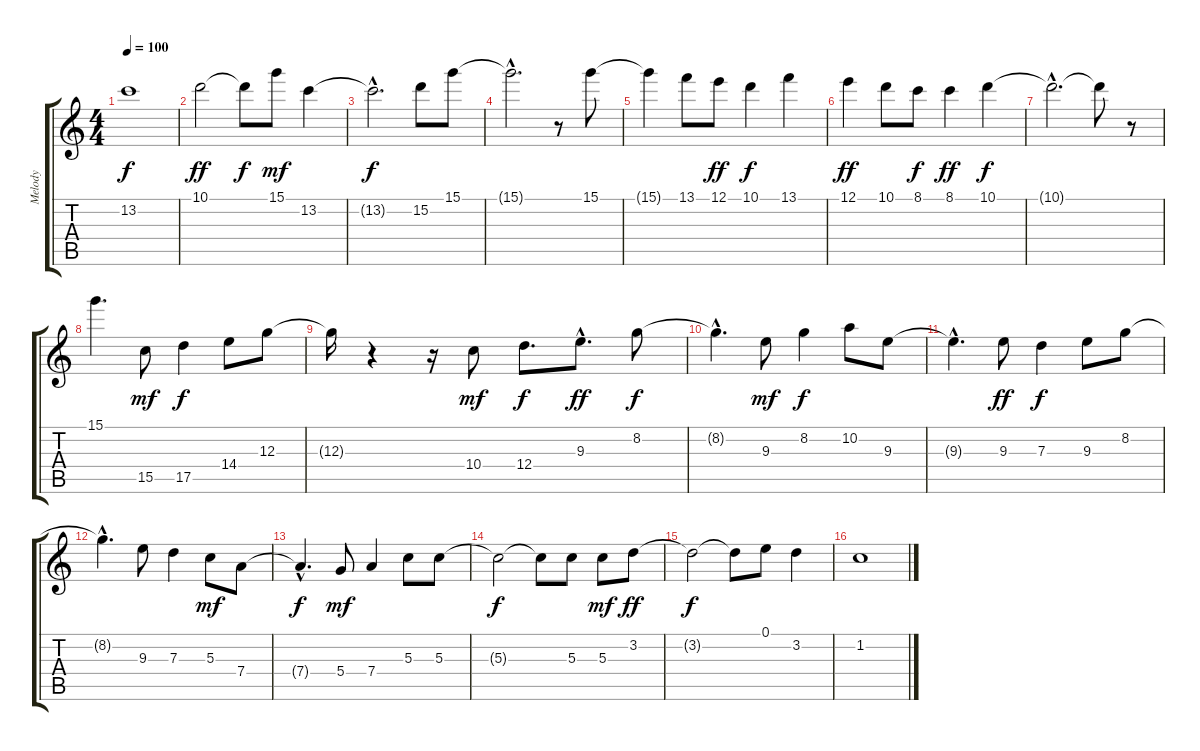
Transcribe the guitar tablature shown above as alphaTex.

\track ("Melody" "Melody") {instrument acousticguitarnylon}
\staff {score tabs}
\tuning (E4 B3 G3 D3 A2 E2) {hide}
\ts (4 4)
\tempo 100
\clef g2
\ks c
13.2.1{dy f} |
10.1.2{dy ff} 10.1{t}.8{dy f} 15.1.8{dy mf} 13.2.4 |
13.2{hac t}.2{d dy f} 15.2.8 15.1.8 |
15.1{hac t}.2{d} r.8 15.1.8 |
15.1{t}.4 13.1.8 12.1.8{dy ff} 10.1.4{dy f} 13.1.4 |
12.1.4{dy ff} 10.1.8 8.1.8{dy f} 8.1.4{dy ff} 10.1.4{dy f} |
10.1{hac t}.2{d} 10.1{t}.8 r.8 |
15.1.4{d} 15.5.8{dy mf} 17.5.4{dy f} 14.4.8 12.3.8 |
12.3{t}.16 r.4 r.16 10.4.8{dy mf} 12.4.8{d dy f} 9.3{hac}.8{d dy ff} 8.2.8{dy f} |
8.2{hac t}.4{d} 9.3.8{dy mf} 8.2.4{dy f} 10.2.8 9.3.8 |
9.3{hac t}.4{d} 9.3.8{dy ff} 7.3.4{dy f} 9.3.8 8.2.8 |
8.2{hac t}.4{d} 9.3.8 7.3.4 5.3.8{dy mf} 7.4.8 |
7.4{hac t}.4{d dy f} 5.4.8{dy mf} 7.4.4 5.3.8 5.3.8 |
5.3{t}.2{dy f} 5.3{t}.8 5.3.8 5.3.8{dy mf} 3.2.8{dy ff} |
3.2{t}.2{dy f} 3.2{t}.8 0.1.8 3.2.4 |
1.2.1
